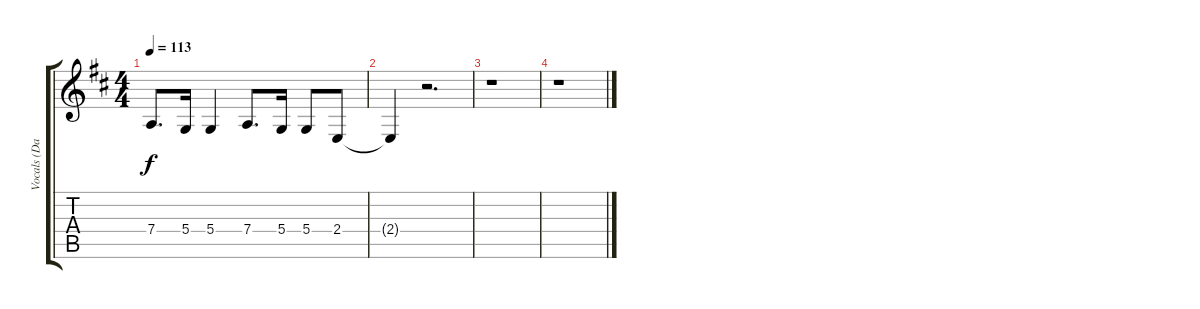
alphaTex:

\track ("Vocals (Dave)" "Vocals (Da") {instrument clarinet bank 255}
\staff {score tabs}
\tuning (E4 B3 G3 D3 A2 E2) {hide}
\ts (4 4)
\tempo 113
\clef g2
\ks d
7.4.8{d dy f} 5.4.16 5.4.4 7.4.8{d} 5.4.16 5.4.8 2.4.8 |
2.4{t}.4 r.2{d} |
r.1 |
r.1
